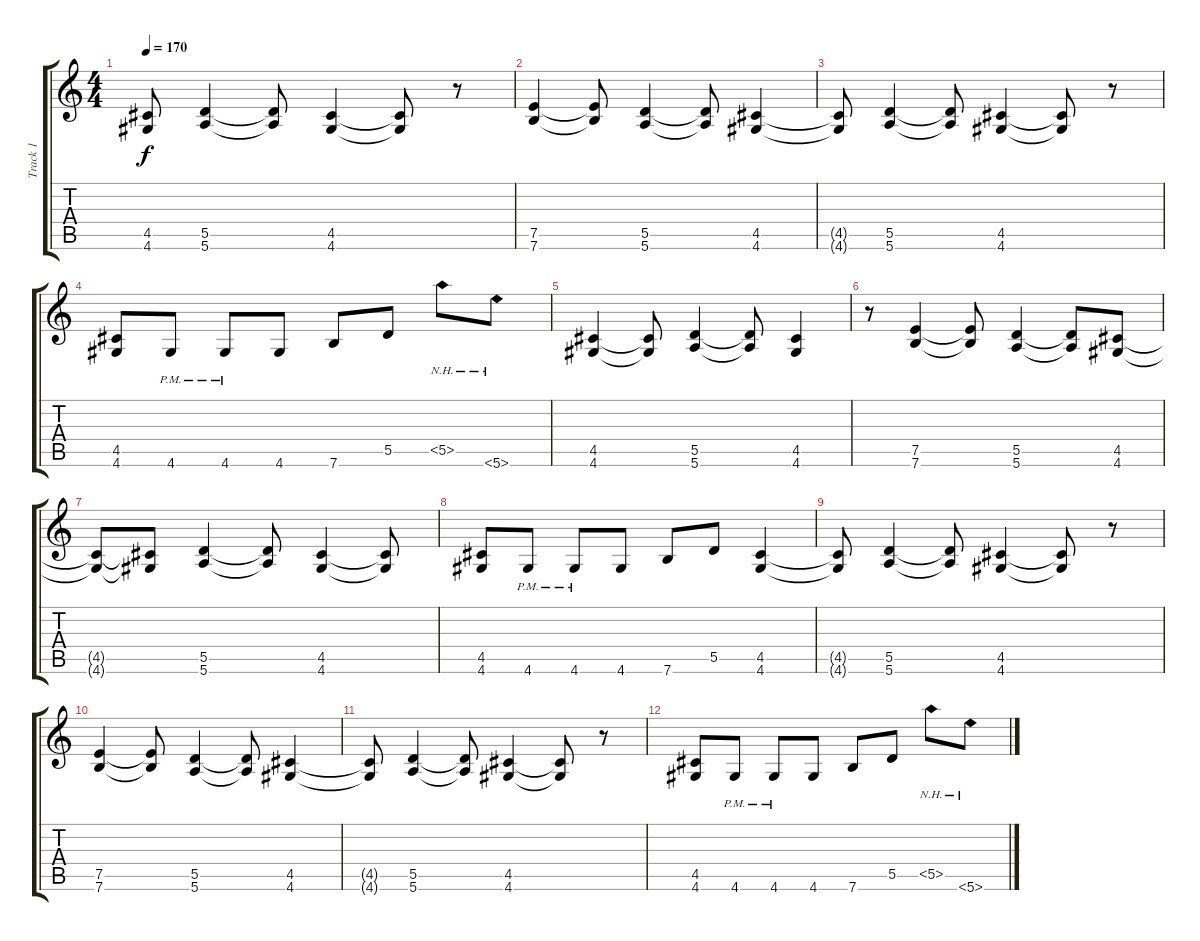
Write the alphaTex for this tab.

\track ("Track 1" "Track 1") {instrument distortionguitar}
\staff {score tabs}
\tuning (E4 B3 G3 D3 A2 E2) {hide}
\ts (4 4)
\tempo 170
\clef g2
\ks c
(4.5{t} 4.6{t}).8{dy f} (5.5 5.6).4 (5.5{t} 5.6{t}).8 (4.5 4.6).4 (4.5{t} 4.6{t}).8 r.8 |
(7.5 7.6).4 (7.5{t} 7.6{t}).8 (5.5 5.6).4 (5.5{t} 5.6{t}).8 (4.5 4.6).4 |
(4.5{t} 4.6{t}).8 (5.5 5.6).4 (5.5{t} 5.6{t}).8 (4.5 4.6).4 (4.5{t} 4.6{t}).8 r.8 |
(4.5 4.6).8 4.6{pm}.8 4.6{pm}.8 4.6.8 7.6.8 5.5.8 5.5{nh}.8 5.6{nh}.8 |
(4.5 4.6).4 (4.5{t} 4.6{t}).8 (5.5 5.6).4 (5.5{t} 5.6{t}).8 (4.5 4.6).4 |
r.8 (7.5 7.6).4 (7.5{t} 7.6{t}).8 (5.5 5.6).4 (5.5{t} 5.6{t}).8 (4.5 4.6).8 |
(4.5{t} 4.6{t}).8 (4.5{t} 4.6{t}).8 (5.5 5.6).4 (5.5{t} 5.6{t}).8 (4.5 4.6).4 (4.5{t} 4.6{t}).8 |
(4.5 4.6).8 4.6{pm}.8 4.6{pm}.8 4.6.8 7.6.8 5.5.8 (4.5 4.6).4 |
(4.5{t} 4.6{t}).8 (5.5 5.6).4 (5.5{t} 5.6{t}).8 (4.5 4.6).4 (4.5{t} 4.6{t}).8 r.8 |
(7.5 7.6).4 (7.5{t} 7.6{t}).8 (5.5 5.6).4 (5.5{t} 5.6{t}).8 (4.5 4.6).4 |
(4.5{t} 4.6{t}).8 (5.5 5.6).4 (5.5{t} 5.6{t}).8 (4.5 4.6).4 (4.5{t} 4.6{t}).8 r.8 |
(4.5 4.6).8 4.6{pm}.8 4.6{pm}.8 4.6.8 7.6.8 5.5.8 5.5{nh}.8 5.6{nh}.8
